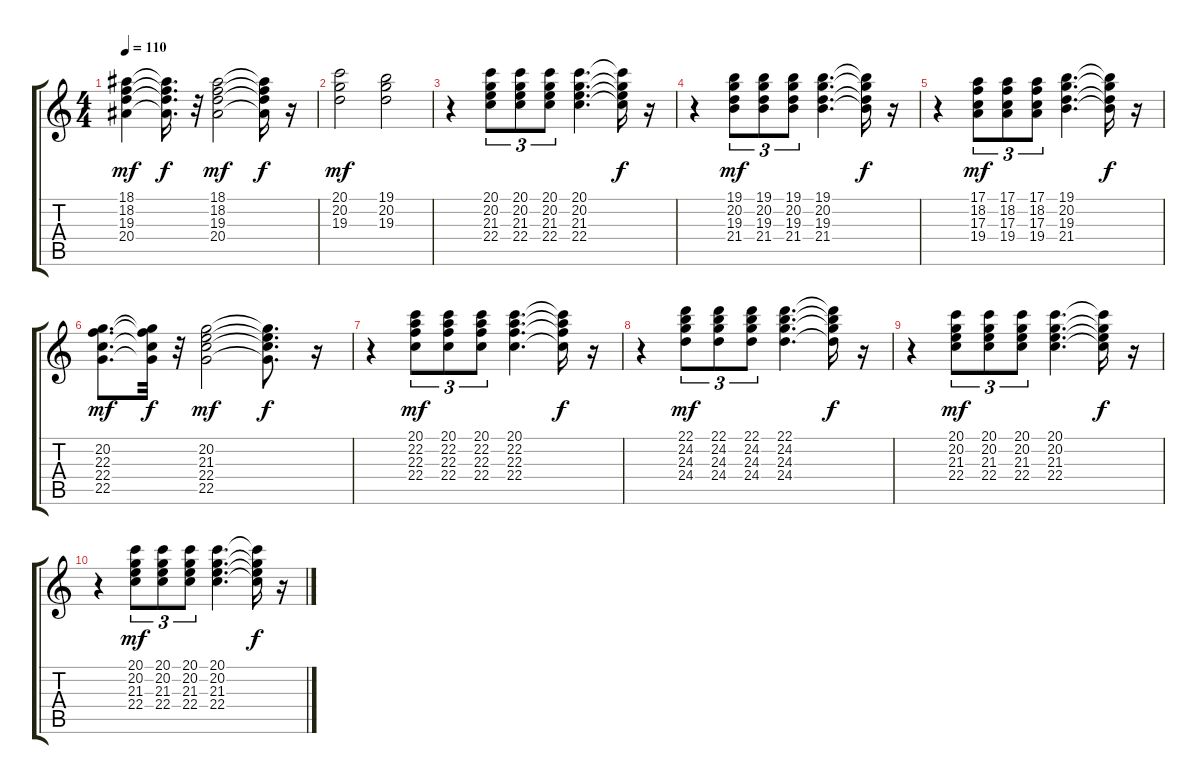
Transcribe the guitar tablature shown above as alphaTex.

\track "" {instrument brasssection}
\staff {score tabs}
\tuning (E4 B3 G3 D3 A2 E2) {hide}
\ts (4 4)
\tempo 110
\clef g2
\ks c
(18.1 18.2 19.3 20.4).4{dy mf} (18.1{t} 18.2{t} 19.3{t} 20.4{t}).16{d dy f} r.32 (18.1 18.2 19.3 20.4).2{dy mf} (18.1{t} 18.2{t} 19.3{t} 20.4{t}).16{dy f} r.16 |
(20.1 20.2 19.3).2{dy mf} (19.1 20.2 19.3).2 |
r.4 (20.1 20.2 21.3 22.4).8{tu (3 2)} (20.1 20.2 21.3 22.4).8{tu (3 2)} (20.1 20.2 21.3 22.4).8{tu (3 2)} (20.1 20.2 21.3 22.4).4{d} (20.1{t} 20.2{t} 21.3{t} 22.4{t}).16{dy f} r.16 |
r.4 (19.1 20.2 19.3 21.4).8{tu (3 2) dy mf} (19.1 20.2 19.3 21.4).8{tu (3 2)} (19.1 20.2 19.3 21.4).8{tu (3 2)} (19.1 20.2 19.3 21.4).4{d} (19.1{t} 20.2{t} 19.3{t} 21.4{t}).16{dy f} r.16 |
r.4 (17.1 18.2 17.3 19.4).8{tu (3 2) dy mf} (17.1 18.2 17.3 19.4).8{tu (3 2)} (17.1 18.2 17.3 19.4).8{tu (3 2)} (19.1 20.2 19.3 21.4).4{d} (19.1{t} 20.2{t} 19.3{t} 21.4{t}).16{dy f} r.16 |
(20.2 22.3 22.4 22.5).8{d dy mf} (20.2{t} 22.3{t} 22.4{t} 22.5{t}).32{dy f} r.32 (20.2 21.3 22.4 22.5).2{dy mf} (20.2{t} 21.3{t} 22.4{t} 22.5{t}).8{d dy f} r.16 |
r.4 (20.1 22.2 22.3 22.4).8{tu (3 2) dy mf} (20.1 22.2 22.3 22.4).8{tu (3 2)} (20.1 22.2 22.3 22.4).8{tu (3 2)} (20.1 22.2 22.3 22.4).4{d} (20.1{t} 22.2{t} 22.3{t} 22.4{t}).16{dy f} r.16 |
r.4 (22.1 24.2 24.3 24.4).8{tu (3 2) dy mf} (22.1 24.2 24.3 24.4).8{tu (3 2)} (22.1 24.2 24.3 24.4).8{tu (3 2)} (22.1 24.2 24.3 24.4).4{d} (22.1{t} 24.2{t} 24.3{t} 24.4{t}).16{dy f} r.16 |
r.4 (20.1 20.2 21.3 22.4).8{tu (3 2) dy mf} (20.1 20.2 21.3 22.4).8{tu (3 2)} (20.1 20.2 21.3 22.4).8{tu (3 2)} (20.1 20.2 21.3 22.4).4{d} (20.1{t} 20.2{t} 21.3{t} 22.4{t}).16{dy f} r.16 |
r.4 (20.1 20.2 21.3 22.4).8{tu (3 2) dy mf} (20.1 20.2 21.3 22.4).8{tu (3 2)} (20.1 20.2 21.3 22.4).8{tu (3 2)} (20.1 20.2 21.3 22.4).4{d} (20.1{t} 20.2{t} 21.3{t} 22.4{t}).16{dy f} r.16
